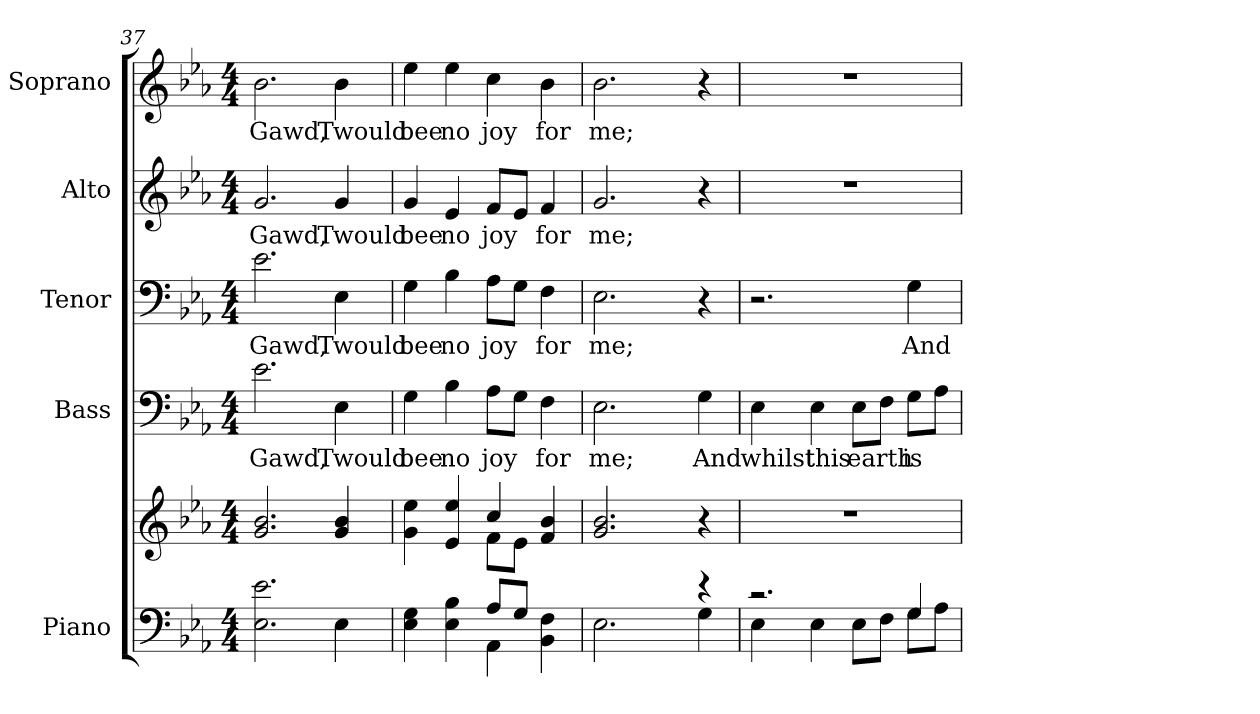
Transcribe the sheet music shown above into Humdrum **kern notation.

**kern	**kern	**kern	**text	**kern	**text	**kern	**text	**kern	**text
*part5	*part5	*part4	*part4	*part3	*part3	*part2	*part2	*part1	*part1
*staff6	*staff5	*staff4	*staff4	*staff3	*staff3	*staff2	*staff2	*staff1	*staff1
*I"Piano	*	*I"Bass	*	*I"Tenor	*	*I"Alto	*	*I"Soprano	*
*I'Pno.	*	*I'B.	*	*I'T.	*	*I'A.	*	*I'S.	*
*clefF4	*clefG2	*clefF4	*	*clefF4	*	*clefG2	*	*clefG2	*
*k[b-e-a-]	*k[b-e-a-]	*k[b-e-a-]	*	*k[b-e-a-]	*	*k[b-e-a-]	*	*k[b-e-a-]	*
*E-:	*E-:	*E-:	*	*E-:	*	*E-:	*	*E-:	*
*M4/4	*M4/4	*M4/4	*	*M4/4	*	*M4/4	*	*M4/4	*
=37	=37	=37	=37	=37	=37	=37	=37	=37	=37
!	!	!	!LO:LY:b:color=#000000	!	!	!	!	!	!
!	!	!	!	!	!LO:LY:b:color=#000000	!	!	!	!
!	!	!	!	!	!	!	!LO:LY:b:color=#000000	!	!
!	!	!	!	!	!	!	!	!	!LO:LY:b:color=#000000
2.E-i\ 2.e-i	2.gi/ 2.b-i	2.e-i\	Gawd,	2.e-i\	Gawd,	2.gi/	Gawd,	2.b-i\	Gawd,
!	!	!	!LO:LY:b:color=#000000	!	!	!	!	!	!
!	!	!	!	!	!LO:LY:b:color=#000000	!	!	!	!
!	!	!	!	!	!	!	!LO:LY:b:color=#000000	!	!
!	!	!	!	!	!	!	!	!	!LO:LY:b:color=#000000
4E-i\	4gi/ 4b-i	4E-i\	Twould	4E-i\	Twould	4gi/	Twould	4b-i\	Twould
!!LO:PB:g=z
=38	=38	=38	=38	=38	=38	=38	=38	=38	=38
*^	*^	*	*	*	*	*	*	*	*
!	!	!	!	!	!LO:LY:b:color=#000000	!	!	!	!	!	!
!	!	!	!	!	!	!	!LO:LY:b:color=#000000	!	!	!	!
!	!	!	!	!	!	!	!	!	!LO:LY:b:color=#000000	!	!
!	!	!	!	!	!	!	!	!	!	!	!LO:LY:b:color=#000000
4E-i\ 4Gi	2ryy	4gi\ 4ee-i	2ryy	4Gi\	bee	4Gi\	bee	4gi/	bee	4ee-i\	bee
!	!	!	!	!	!LO:LY:b:color=#000000	!	!	!	!	!	!
!	!	!	!	!	!	!	!LO:LY:b:color=#000000	!	!	!	!
!	!	!	!	!	!	!	!	!	!LO:LY:b:color=#000000	!	!
!	!	!	!	!	!	!	!	!	!	!	!LO:LY:b:color=#000000
4E-i\ 4B-i	.	4e-i/ 4ee-i	.	4B-i\	no	4B-i\	no	4e-i/	no	4ee-i\	no
!	!	!	!	!	!LO:LY:b:color=#000000	!	!	!	!	!	!
!	!	!	!	!	!	!	!LO:LY:b:color=#000000	!	!	!	!
!	!	!	!	!	!	!	!	!	!LO:LY:b:color=#000000	!	!
!	!	!	!	!	!	!	!	!	!	!	!LO:LY:b:color=#000000
8A-i/L	4AA-i\	4cci/	8fi\L	8A-i\L	joy	8A-i\L	joy	8fi/L	joy	4cci\	joy
8Gi/J	.	.	8e-i\J	8Gi\J	.	8Gi\J	.	8e-i/J	.	.	.
!	!	!	!	!	!LO:LY:b:color=#000000	!	!	!	!	!	!
!	!	!	!	!	!	!	!LO:LY:b:color=#000000	!	!	!	!
!	!	!	!	!	!	!	!	!	!LO:LY:b:color=#000000	!	!
!	!	!	!	!	!	!	!	!	!	!	!LO:LY:b:color=#000000
4BB-i\ 4Fi	4ryy	4fi/ 4b-i	4ryy	4Fi\	for	4Fi\	for	4fi/	for	4b-i\	for
*	*	*v	*v	*	*	*	*	*	*	*	*
=39	=39	=39	=39	=39	=39	=39	=39	=39	=39	=39
*	*	*^	*	*	*	*	*	*	*	*
!	!	!	!	!	!LO:LY:b:color=#000000	!	!	!	!	!	!
*	*	*v	*v	*	*	*	*	*	*	*	*
*	*	*^	*	*	*	*	*	*	*	*
!	!	!	!	!	!	!	!LO:LY:b:color=#000000	!	!	!	!
*	*	*v	*v	*	*	*	*	*	*	*	*
*	*	*^	*	*	*	*	*	*	*	*
!	!	!	!	!	!	!	!	!	!LO:LY:b:color=#000000	!	!
*	*	*v	*v	*	*	*	*	*	*	*	*
*	*	*^	*	*	*	*	*	*	*	*
!	!	!	!	!	!	!	!	!	!	!	!LO:LY:b:color=#000000
*	*	*v	*v	*	*	*	*	*	*	*	*
2.E-i\	2ryy	2.gi/ 2.b-i	2.E-i\	me;	2.E-i\	me;	2.gi/	me;	2.b-i\	me;
.	4ryy	.	.	.	.	.	.	.	.	.
!	!	!	!	!LO:LY:b:color=#000000	!	!	!	!	!	!
4r	4Gi\	4r	4Gi\	And	4r	.	4r	.	4r	.
=40	=40	=40	=40	=40	=40	=40	=40	=40	=40	=40
!	!	!	!	!LO:LY:b:color=#000000	!	!	!	!	!	!
2.r	4E-i\	1r	4E-i\	whilst	2.r	.	1r	.	1r	.
!	!	!	!	!LO:LY:b:color=#000000	!	!	!	!	!	!
.	4E-i\	.	4E-i\	this	.	.	.	.	.	.
!	!	!	!	!LO:LY:b:color=#000000	!	!	!	!	!	!
.	8E-i\L	.	8E-i\L	earth	.	.	.	.	.	.
.	8Fi\J	.	8Fi\J	.	.	.	.	.	.	.
!	!	!	!	!LO:LY:b:color=#000000	!	!	!	!	!	!
!	!	!	!	!	!	!LO:LY:b:color=#000000	!	!	!	!
4Gi/	8Gi\L	.	8Gi\L	is	4Gi\	And	.	.	.	.
.	8A-i\J	.	8A-i\J	.	.	.	.	.	.	.
*v	*v	*	*	*	*	*	*	*	*	*
=	=	=	=	=	=	=	=	=	=
*-	*-	*-	*-	*-	*-	*-	*-	*-	*-
